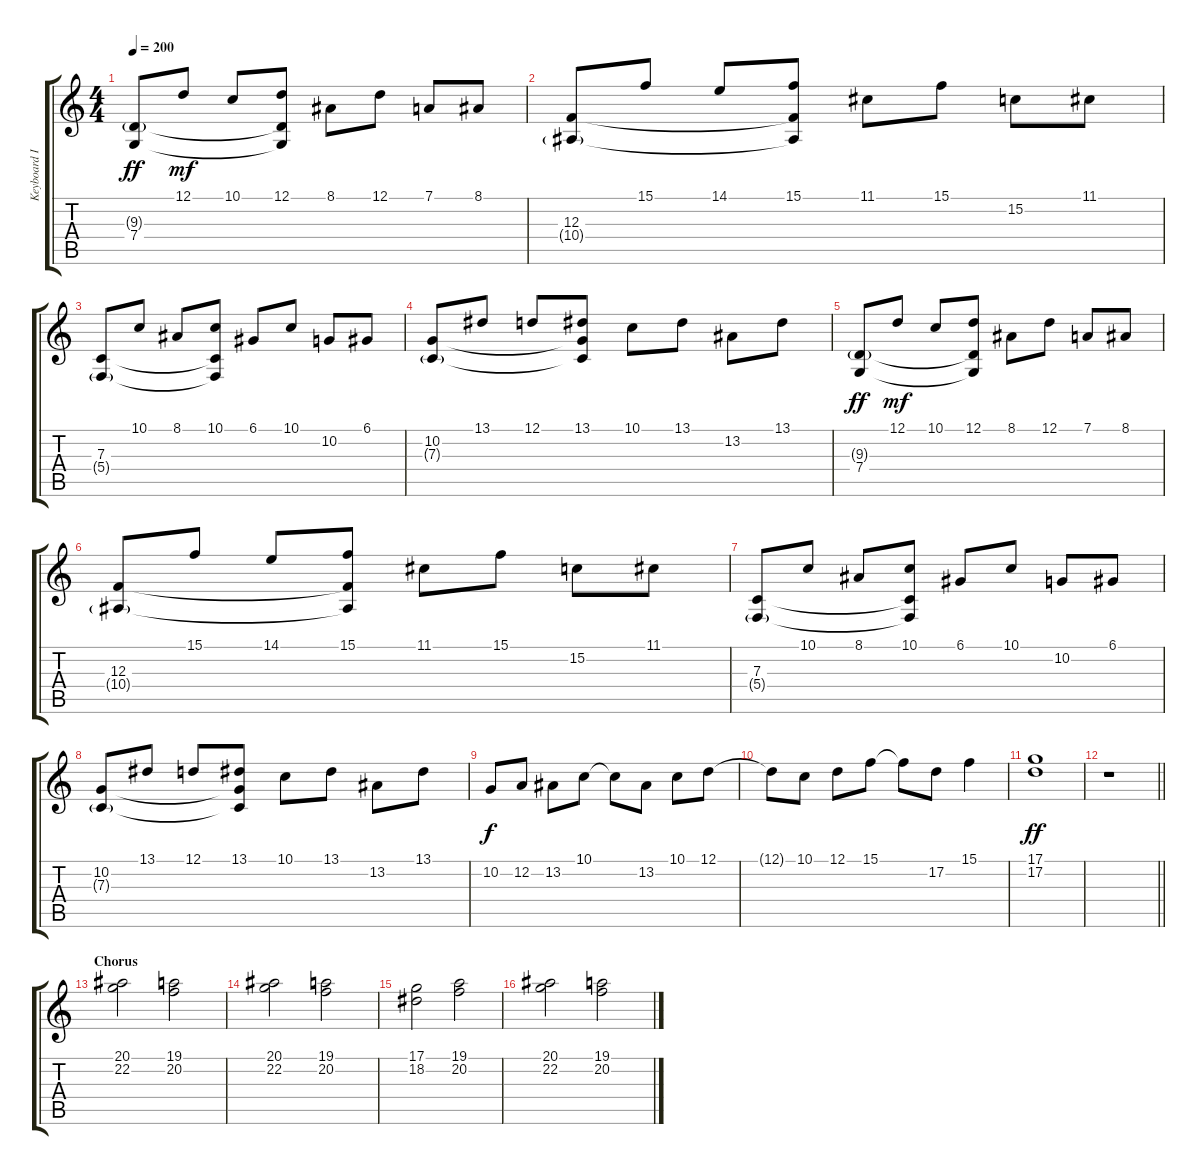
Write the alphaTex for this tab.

\track ("Keyboard I" "Keyboard I") {instrument pad1newage}
\staff {score tabs}
\tuning (D4 A3 F3 C3 G2 D2) {hide}
\ts (4 4)
\tempo 200
\clef g2
\ks c
(9.3{g} 7.4).8{dy ff} 12.1.8{dy mf} 10.1.8 (12.1 9.3{t} 7.4{t}).8 8.1.8 12.1.8 7.1.8 8.1.8 |
(12.3 10.4{g}).8 15.1.8 14.1.8 (15.1 12.3{t} 10.4{t}).8 11.1.8 15.1.8 15.2.8 11.1.8 |
(7.3 5.4{g}).8 10.1.8 8.1.8 (10.1 7.3{t} 5.4{t}).8 6.1.8 10.1.8 10.2.8 6.1.8 |
(10.2 7.3{g}).8 13.1.8 12.1.8 (13.1 10.2{t} 7.3{t}).8 10.1.8 13.1.8 13.2.8 13.1.8 |
(9.3{g} 7.4).8{dy ff} 12.1.8{dy mf} 10.1.8 (12.1 9.3{t} 7.4{t}).8 8.1.8 12.1.8 7.1.8 8.1.8 |
(12.3 10.4{g}).8 15.1.8 14.1.8 (15.1 12.3{t} 10.4{t}).8 11.1.8 15.1.8 15.2.8 11.1.8 |
(7.3 5.4{g}).8 10.1.8 8.1.8 (10.1 7.3{t} 5.4{t}).8 6.1.8 10.1.8 10.2.8 6.1.8 |
(10.2 7.3{g}).8 13.1.8 12.1.8 (13.1 10.2{t} 7.3{t}).8 10.1.8 13.1.8 13.2.8 13.1.8 |
10.2.8{dy f} 12.2.8 13.2.8 10.1.8 10.1{t}.8 13.2.8 10.1.8 12.1.8 |
12.1{t}.8 10.1.8 12.1.8 15.1.8 15.1{t}.8 17.2.8 15.1.4 |
(17.1 17.2).1{dy ff} |
\barLineRight lightlight
r.1 |
\section ("" "Chorus")
(20.1 22.2).2{instrument stringensemble1} (19.1 20.2).2 |
(20.1 22.2).2 (19.1 20.2).2 |
(17.1 18.2).2 (19.1 20.2).2 |
(20.1 22.2).2 (19.1 20.2).2
